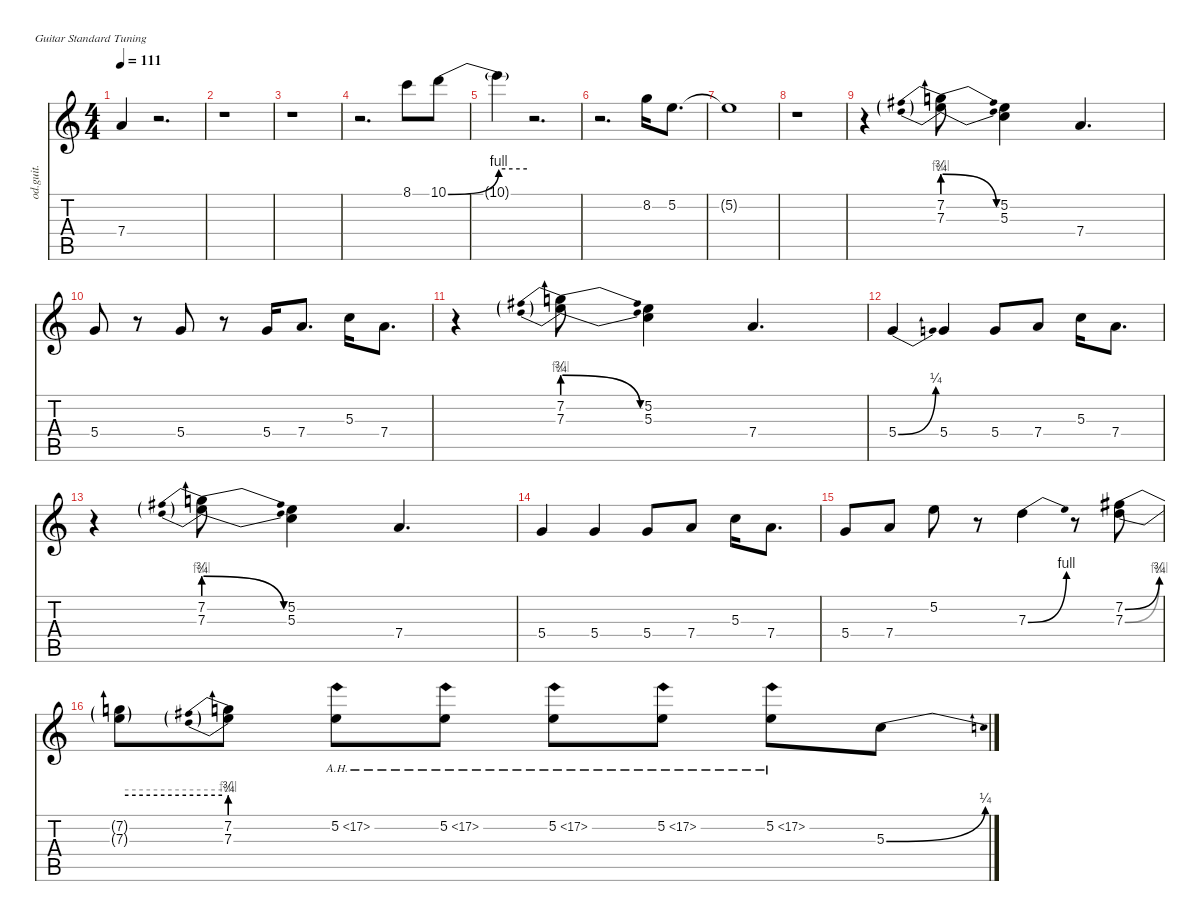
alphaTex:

\defaultSystemsLayout 4
\hideDynamics
\bracketExtendMode nobrackets
\otherSystemsTrackNameOrientation horizontal
\track ("Guitar 3" "od.guit.") {instrument overdrivenguitar}
\staff {score tabs}
\tuning (E4 B3 G3 D3 A2 E2)
\ts (4 4)
\tempo 111
\clef g2
\ks c
7.4.4{dy f beam Up} r.2{d beam Up} |
r.1{beam Down} |
r.1{beam Down} |
r.2{d beam Down} 8.1.8{beam Down} 10.1{be (bend 0 0 60 4)}.8{beam Down} |
10.1{be (hold 0 4 60 4) t}.4{beam Down} r.2{d beam Down} |
r.2{d beam Down} 8.2.16{beam Down} 5.2.8{d beam Down} |
5.2{t}.1{beam Down} |
r.1{beam Down} |
r.4{beam Down} (7.2{be (prebendrelease 0 3 39.999998399999996 0)} 7.3{be (prebendrelease 0 4 39.999998399999996 0)}).8{beam Down} (5.2 5.3).4{beam Down} 7.4.4{d beam Up} |
5.4.8{beam Up} r.8{beam Up} 5.4.8{beam Up} r.8{beam Up} 5.4.16{beam Up} 7.4.8{d beam Up} 5.3.16{beam Down} 7.4.8{d beam Down} |
r.4{beam Down} (7.2{be (prebendrelease 0 3 39.999998399999996 0)} 7.3{be (prebendrelease 0 4 39.999998399999996 0)}).8{beam Down} (5.2 5.3).4{beam Down} 7.4.4{d beam Up} |
5.4{be (bend 0 0 30 1)}.4{beam Up} 5.4.4{beam Up} 5.4.8{beam Up} 7.4.8{beam Up} 5.3.16{beam Down} 7.4.8{d beam Down} |
r.4{beam Down} (7.2{be (prebendrelease 0 3 39.999998399999996 0)} 7.3{be (prebendrelease 0 4 39.999998399999996 0)}).8{beam Down} (5.2 5.3).4{beam Down} 7.4.4{d beam Up} |
5.4.4{beam Up} 5.4.4{beam Up} 5.4.8{beam Up} 7.4.8{beam Up} 5.3.16{beam Down} 7.4.8{d beam Down} |
5.4.8{beam Up} 7.4.8{beam Up} 5.2.8{beam Down} r.8{beam Down} 7.3{be (bend 0 0 30 4)}.4{beam Down} r.8{beam Down} (7.2{be (bend 0 0 60 3) acc #} 7.3{be (bend 0 0 60 4)}).8{beam Down} |
(7.2{be (hold 0 3 60 3) t} 7.3{be (hold 0 4 60 4) t}).8{beam Down} (7.2{be (prebend 0 3 60 3)} 7.3{be (prebend 0 4 60 4)}).8{beam Down} 5.2{ah 12}.8{beam Down} 5.2{ah 12}.8{beam Down} 5.2{ah 12}.8{beam Down} 5.2{ah 12}.8{beam Down} 5.2{ah 12}.8{beam Down} 5.3{be (bend 0 0 30 1)}.8{beam Down}
